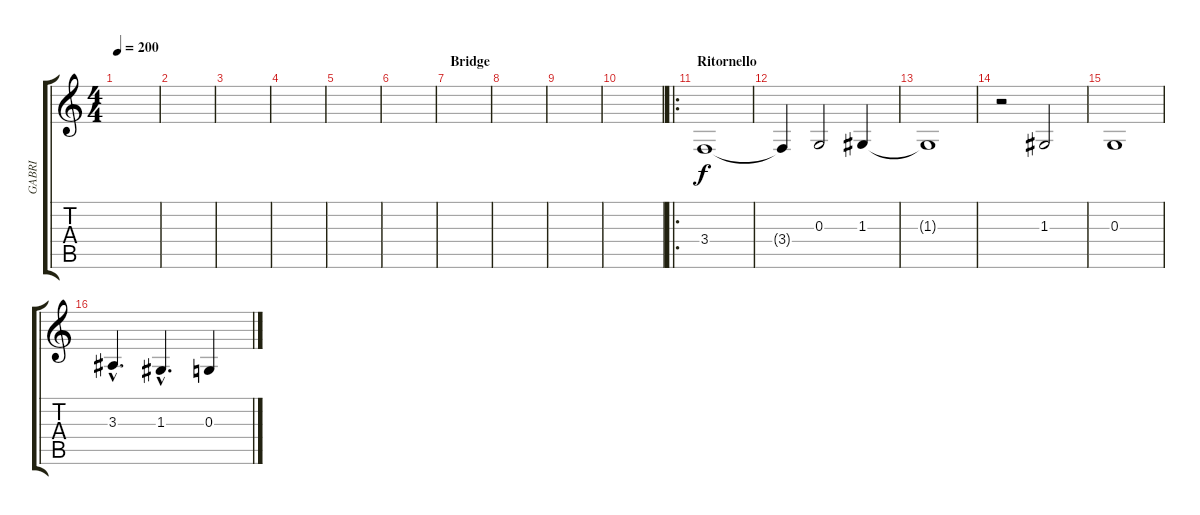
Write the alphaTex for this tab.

\track ("GABRI" "GABRI") {instrument trombone}
\staff {score tabs}
\tuning (E4 B3 G3 D3 A2 E2) {hide}
\ts (4 4)
\tempo 200
\clef g2
\ks c
|
|
|
|
|
|
\section ("" "Bridge")
|
|
|
|
\ro
\section ("" "Ritornello")
3.4.1 |
3.4{t}.4 0.3.2 1.3.4 |
1.3{t}.1 |
r.2 1.3.2 |
0.3.1 |
3.3{hac}.4{d} 1.3{hac}.4{d} 0.3.4
